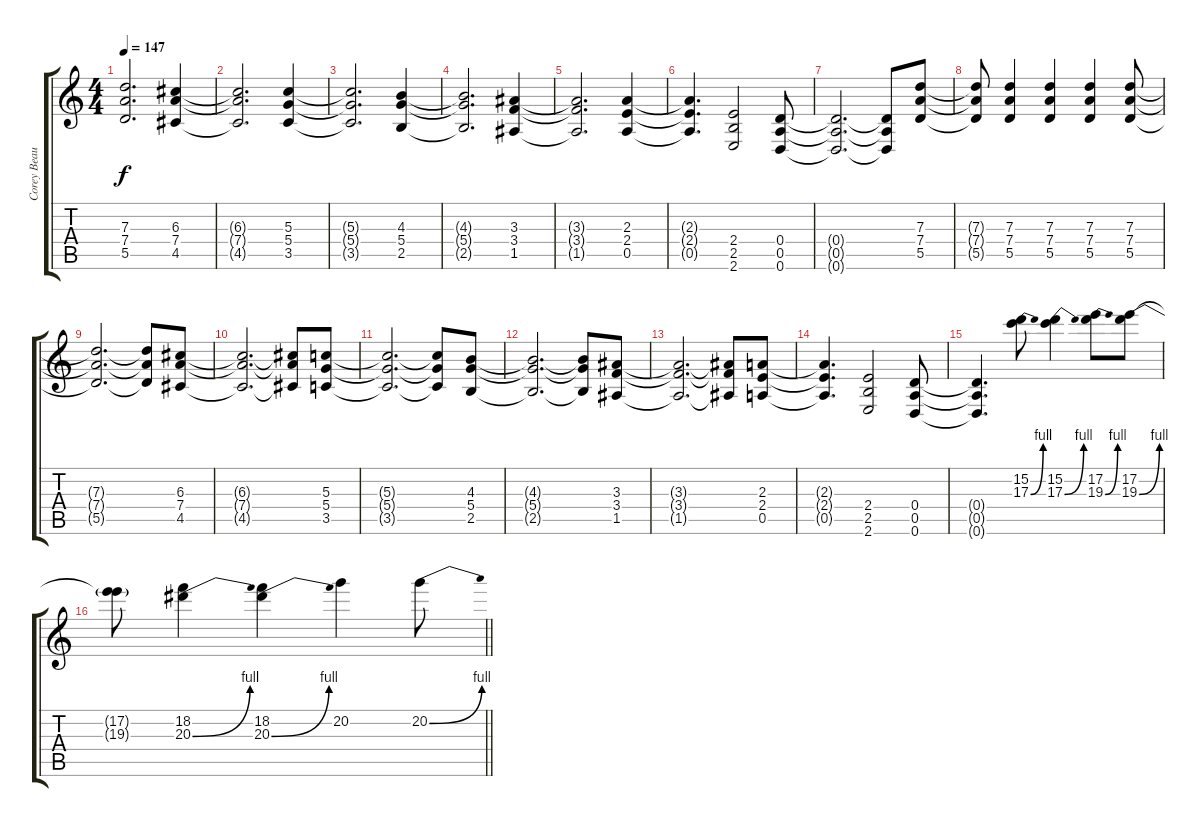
\track ("Corey Beaulieu" "Corey Beau") {instrument distortionguitar}
\staff {score tabs}
\tuning (E4 B3 G3 D3 A2 D2) {hide}
\ts (4 4)
\tempo 147
\clef g2
\ks c
(7.3{t} 7.4{t} 5.5{t}).2{d dy f} (6.3 7.4 4.5).4 |
(6.3{t} 7.4{t} 4.5{t}).2{d} (5.3 5.4 3.5).4 |
(5.3{t} 5.4{t} 3.5{t}).2{d} (4.3 5.4 2.5).4 |
(4.3{t} 5.4{t} 2.5{t}).2{d} (3.3 3.4 1.5).4 |
(3.3{t} 3.4{t} 1.5{t}).2{d} (2.3 2.4 0.5).4 |
(2.3{t} 2.4{t} 0.5{t}).4{d} (2.4 2.5 2.6).2 (0.4 0.5 0.6).8 |
(0.4{t} 0.5{t} 0.6{t}).2{d} (0.4{t} 0.5{t} 0.6{t}).8 (7.3 7.4 5.5).8 |
(7.3{t} 7.4{t} 5.5{t}).8 (7.3 7.4 5.5).4 (7.3 7.4 5.5).4 (7.3 7.4 5.5).4 (7.3 7.4 5.5).8 |
(7.3{t} 7.4{t} 5.5{t}).2{d} (7.3{t} 7.4{t} 5.5{t}).8 (6.3 7.4 4.5).8 |
(6.3{t} 7.4{t} 4.5{t}).2{d} (6.3{t} 7.4{t} 4.5{t}).8 (5.3 5.4 3.5).8 |
(5.3{t} 5.4{t} 3.5{t}).2{d} (5.3{t} 5.4{t} 3.5{t}).8 (4.3 5.4 2.5).8 |
(4.3{t} 5.4{t} 2.5{t}).2{d} (4.3{t} 5.4{t} 2.5{t}).8 (3.3 3.4 1.5).8 |
(3.3{t} 3.4{t} 1.5{t}).2{d} (3.3{t} 3.4{t} 1.5{t}).8 (2.3 2.4 0.5).8 |
(2.3{t} 2.4{t} 0.5{t}).4{d} (2.4 2.5 2.6).2 (0.4 0.5 0.6).8 |
(0.4{t} 0.5{t} 0.6{t}).4{d} (15.2 17.3{be (bend 0 0 60 4)}).8 (15.2 17.3{be (bend 0 0 60 4)}).4 (17.2 19.3{be (bend 0 0 60 4)}).8 (17.2 19.3{be (bend 0 0 60 4)}).8 |
\barLineRight lightlight
(17.2{t} 19.3{t}).8 (18.2 20.3{be (bend 0 0 60 4)}).4 (18.2 20.3{be (bend 0 0 60 4)}).4 20.2.4 20.2{be (bend 0 0 60 4)}.8
